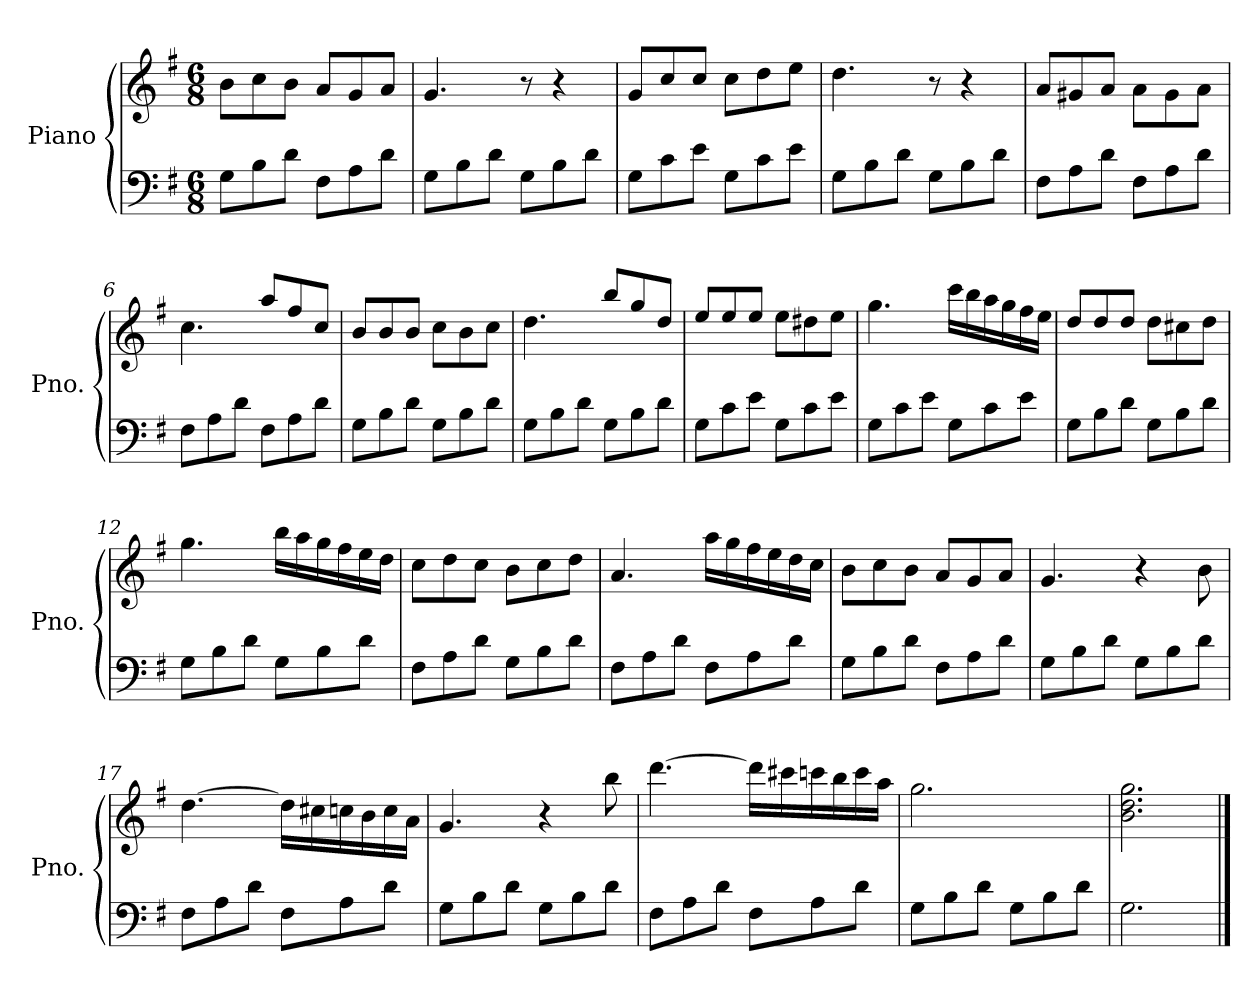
**kern	**kern
*part1	*part1
*staff2	*staff1
*I"Piano	*
*I'Pno.	*
*clefF4	*clefG2
*k[f#]	*k[f#]
*M6/8	*M6/8
=1	=1
8G\L	8b\L
8B\	8cc\
8d\J	8b\J
8F#\L	8a/L
8A\	8g/
8d\J	8a/J
=2	=2
8G\L	4.g/
8B\	.
8d\J	.
8G\L	8r
8B\	4r
8d\J	.
=3	=3
8G\L	8g/L
8c\	8cc/
8e\J	8cc/J
8G\L	8cc\L
8c\	8dd\
8e\J	8ee\J
=4	=4
8G\L	4.dd\
8B\	.
8d\J	.
8G\L	8r
8B\	4r
8d\J	.
=5	=5
8F#\L	8a/L
8A\	8g#X/
8d\J	8a/J
8F#\L	8a\L
8A\	8g#\
8d\J	8a\J
=6	=6
8F#\L	4.cc\
8A\	.
8d\J	.
8F#\L	8aa/L
8A\	8ff#/
8d\J	8cc/J
!!LO:LB:g=z
=7	=7
8G\L	8b/L
8B\	8b/
8d\J	8b/J
8G\L	8cc\L
8B\	8b\
8d\J	8cc\J
=8	=8
8G\L	4.dd\
8B\	.
8d\J	.
8G\L	8bb/L
8B\	8gg/
8d\J	8dd/J
=9	=9
8G\L	8ee/L
8c\	8ee/
8e\J	8ee/J
8G\L	8ee\L
8c\	8dd#X\
8e\J	8ee\J
=10	=10
8G\L	4.gg\
8c\	.
8e\J	.
8G\L	16ccc\LL
.	16bb\
8c\	16aa\
.	16gg\
8e\J	16ff#\
.	16ee\JJ
=11	=11
8G\L	8dd/L
8B\	8dd/
8d\J	8dd/J
8G\L	8dd\L
8B\	8cc#X\
8d\J	8dd\J
!!LO:LB:g=z
=12	=12
8G\L	4.gg\
8B\	.
8d\J	.
8G\L	16bb\LL
.	16aa\
8B\	16gg\
.	16ff#\
8d\J	16ee\
.	16dd\JJ
=13	=13
8F#\L	8cc\L
8A\	8dd\
8d\J	8cc\J
8G\L	8b\L
8B\	8cc\
8d\J	8dd\J
=14	=14
8F#\L	4.a/
8A\	.
8d\J	.
8F#\L	16aa\LL
.	16gg\
8A\	16ff#\
.	16ee\
8d\J	16dd\
.	16cc\JJ
=15	=15
8G\L	8b\L
8B\	8cc\
8d\J	8b\J
8F#\L	8a/L
8A\	8g/
8d\J	8a/J
=16	=16
8G\L	4.g/
8B\	.
8d\J	.
8G\L	4r
8B\	.
8d\J	8b\
!!LO:LB:g=z
=17	=17
8F#\L	[4.dd\
8A\	.
8d\J	.
8F#\L	16dd\LL]
.	16cc#X\
8A\	16ccn\
.	16b\
8d\J	16cc\
.	16a\JJ
=18	=18
8G\L	4.g/
8B\	.
8d\J	.
8G\L	4r
8B\	.
8d\J	8bb\
=19	=19
8F#\L	[4.ddd\
8A\	.
8d\J	.
8F#\L	16ddd\LL]
.	16ccc#X\
8A\	16cccn\
.	16bb\
8d\J	16ccc\
.	16aa\JJ
=20	=20
8G\L	2.gg\
8B\	.
8d\J	.
8G\L	.
8B\	.
8d\J	.
=21	=21
2.G\	2.b\ 2.dd\ 2.gg\
==	==
*-	*-
